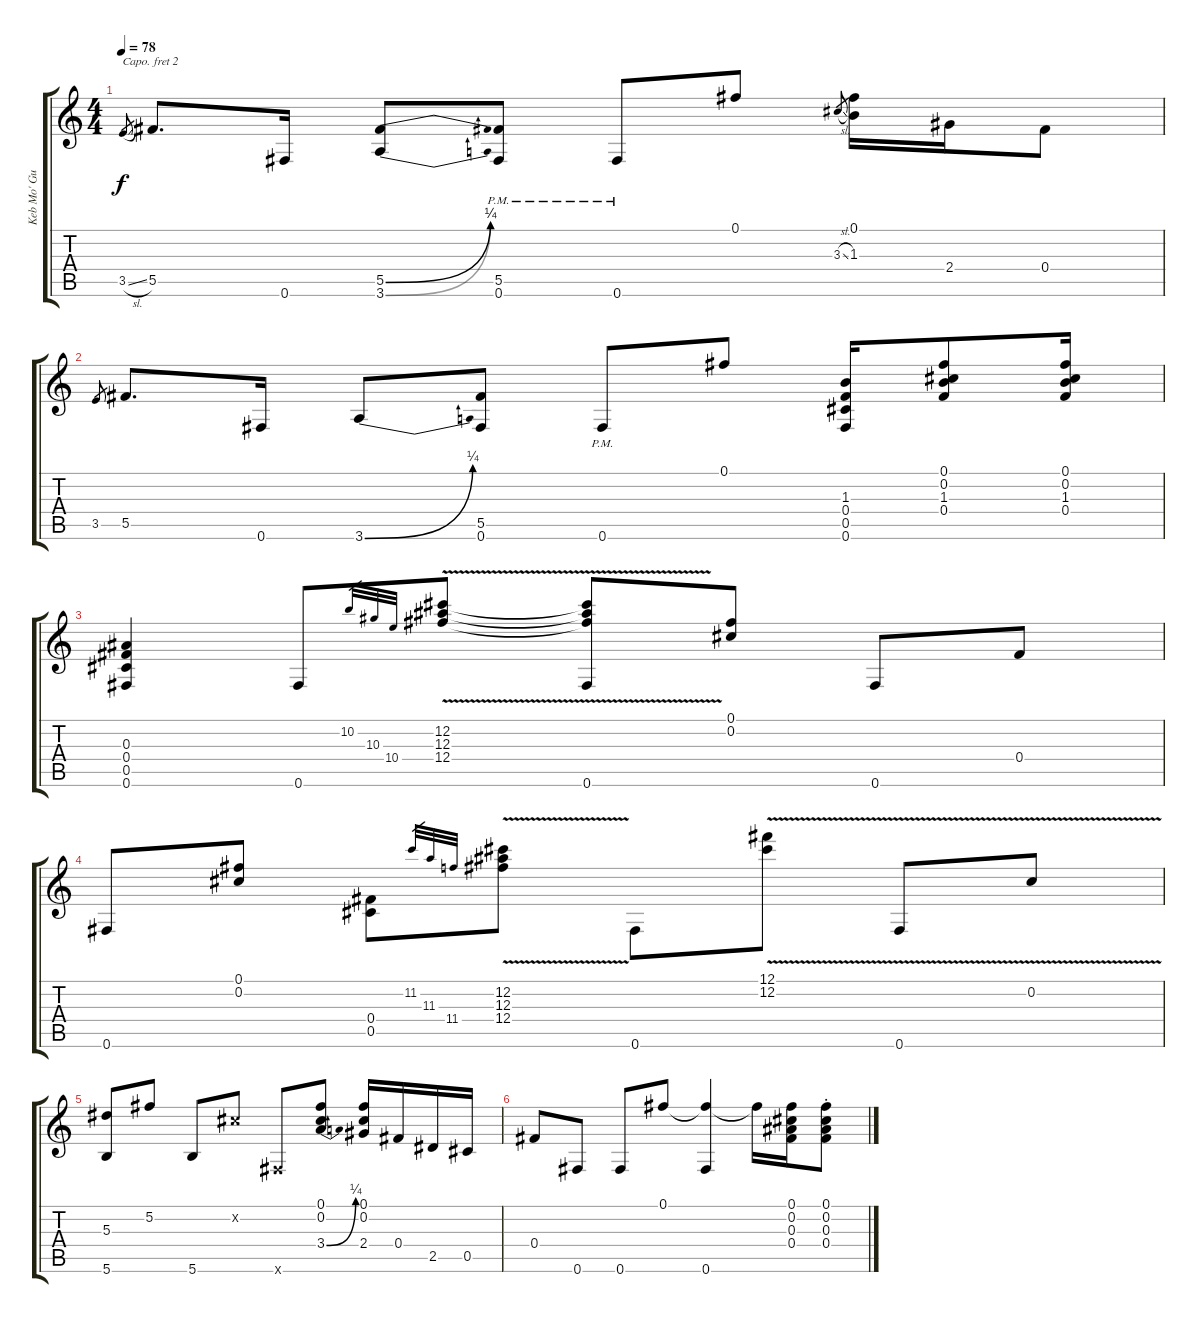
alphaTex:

\track ("Keb Mo' Guitar I" "Keb Mo' Gu") {instrument acousticguitarsteel}
\staff {score tabs}
\capo 2
\tuning (E4 B3 Ab3 E3 B2 E2) {hide}
\ts (4 4)
\tempo 78
\clef g2
\ks c
3.5{sl}.8{gr dy f} 5.5.8{d} 0.6.16 (5.5{be (bend 0 0 60 1)} 3.6{be (bend 0 0 60 1)}).8 (5.5{pm} 0.6{pm}).8 0.6{pm}.8 0.1.8 3.3{sl}.8{gr} (0.1 1.3).16 2.4.16 0.4.8 |
3.5.8{gr} 5.5.8{d} 0.6.16 3.6{be (bend 0 0 60 1)}.8 (5.5 0.6).8 0.6{pm}.8 0.1.8 (1.3 0.4 0.5 0.6).16 (0.1 0.2 1.3 0.4).8 (0.1 0.2 1.3 0.4).16 |
(0.3 0.4 0.5 0.6).4 0.6.8 10.2.32{gr} 10.3.32{gr} 10.4.32{gr} (12.2{v} 12.3{v} 12.4{v}).8 (12.2{t} 12.3{t} 12.4{t} 0.6).8 (0.1 0.2).8 0.6.8 0.4.8 |
0.6.8 (0.1 0.2).8 (0.4 0.5).8 11.2.32{gr} 11.3.32{gr} 11.4.32{gr} (12.2{v} 12.3{v} 12.4{v}).8 0.6.8 (12.1{v} 12.2{v}).8 0.6{v}.8 0.2{v}.8 |
(5.3 5.6).8 5.2.8 5.6.8 0.2{x}.8 0.6{x}.8 (0.1 0.2 3.4{be (bend 0 0 60 1)}).8 (0.1 0.2 2.4).16 0.4.16 2.5.16 0.5.16 |
0.4.8 0.6.8 0.6.8 0.1.8 (0.1{t} 0.6).4 0.1{t}.16 (0.1 0.2 0.3 0.4).16 (0.1{st} 0.2{st} 0.3{st} 0.4{st}).8
